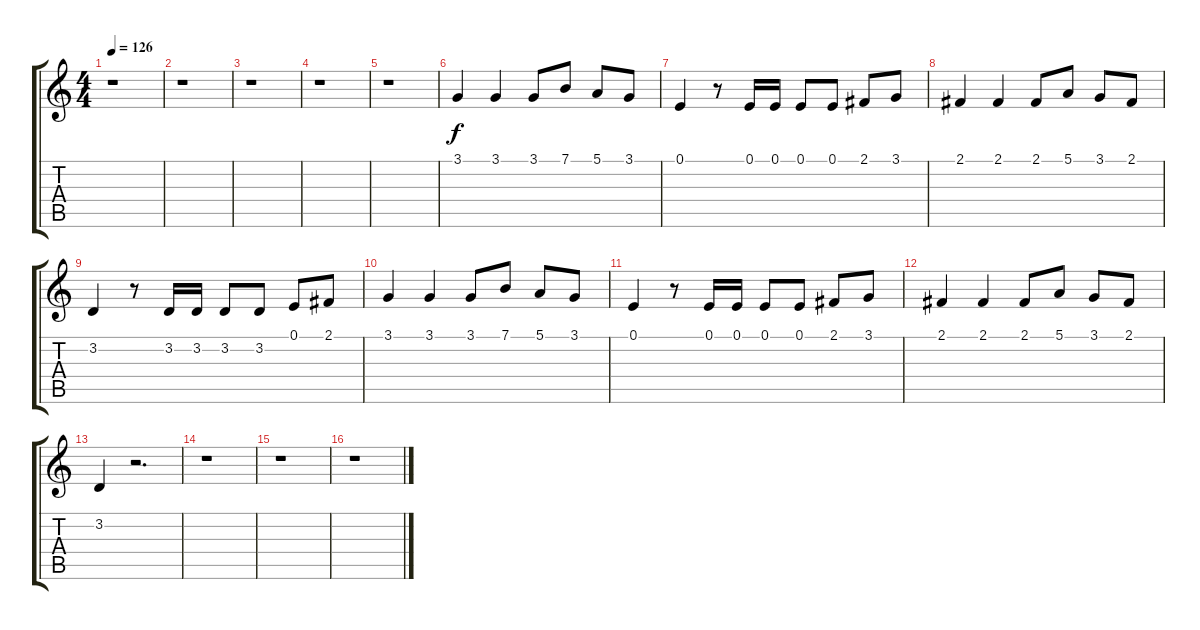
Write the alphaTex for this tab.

\track "" {instrument lead5charang}
\staff {score tabs}
\tuning (E4 B3 G3 D3 A2 E2) {hide}
\ts (4 4)
\tempo 126
\clef g2
\ks c
r.1{dy f} |
r.1 |
r.1 |
r.1 |
r.1 |
3.1.4{volume 16} 3.1.4 3.1.8 7.1.8 5.1.8 3.1.8 |
0.1.4 r.8 0.1.16 0.1.16 0.1.8 0.1.8 2.1.8 3.1.8 |
2.1.4 2.1.4 2.1.8 5.1.8 3.1.8 2.1.8 |
3.2.4 r.8 3.2.16 3.2.16 3.2.8 3.2.8 0.1.8 2.1.8 |
3.1.4 3.1.4 3.1.8 7.1.8 5.1.8 3.1.8 |
0.1.4 r.8 0.1.16 0.1.16 0.1.8 0.1.8 2.1.8 3.1.8 |
2.1.4 2.1.4 2.1.8 5.1.8 3.1.8 2.1.8 |
3.2.4 r.2{d} |
r.1 |
r.1 |
r.1
